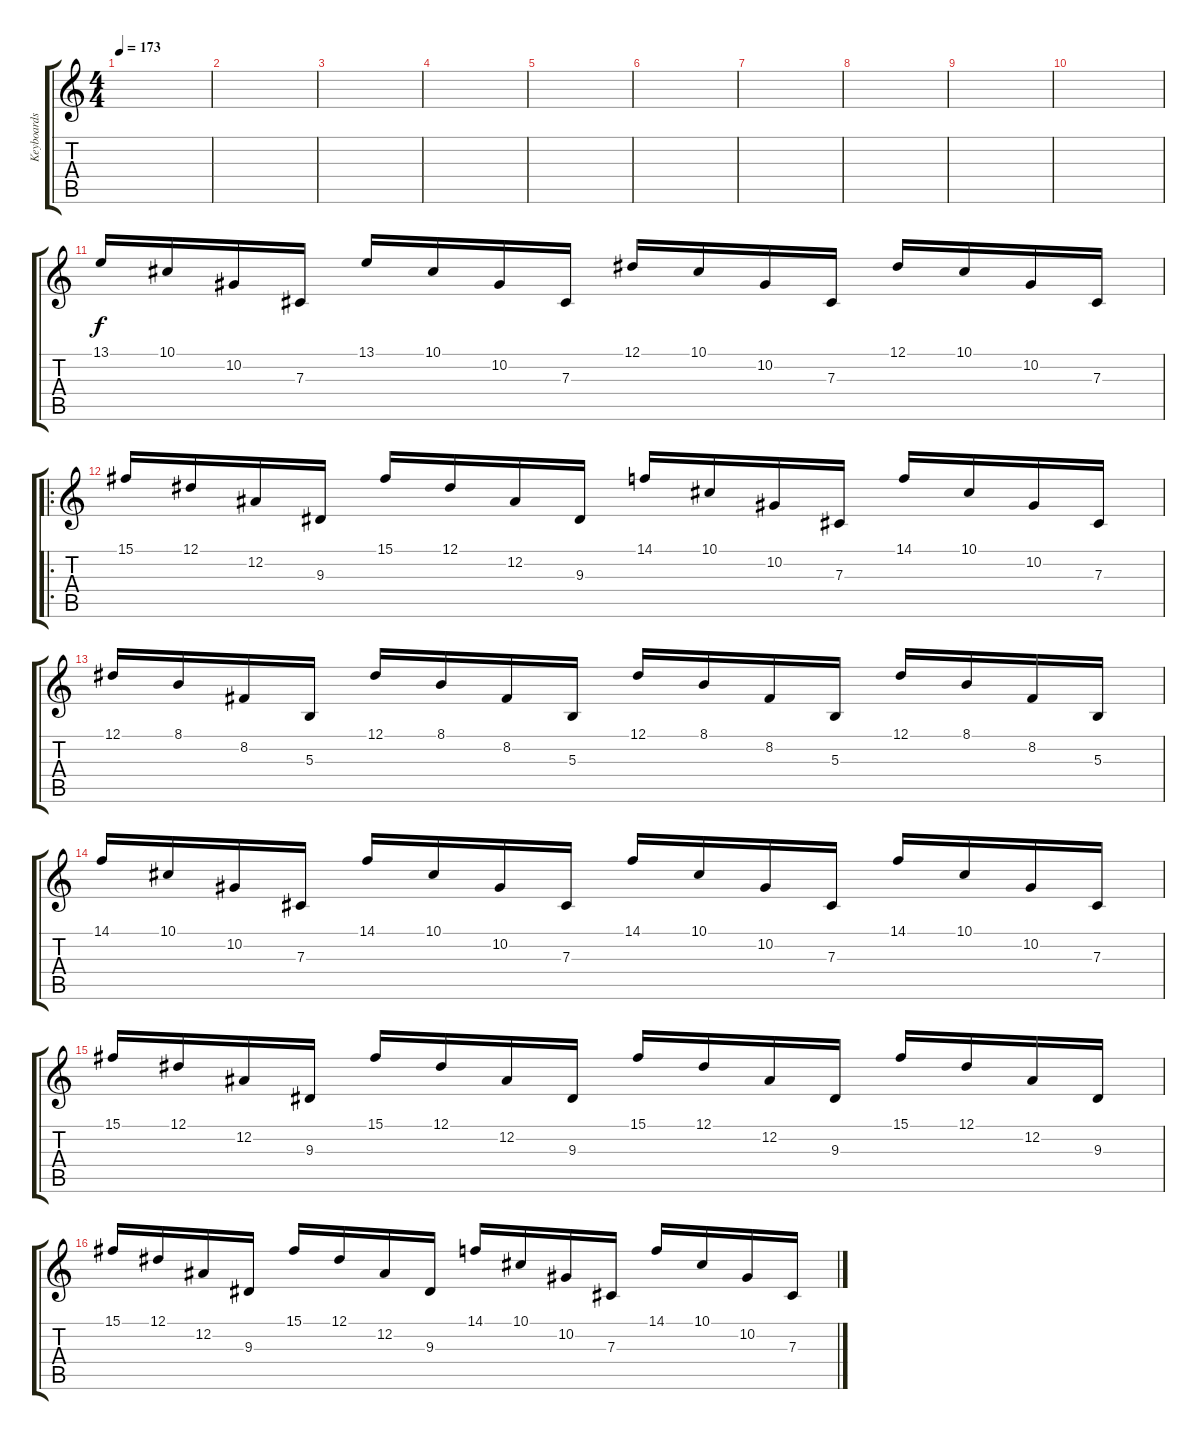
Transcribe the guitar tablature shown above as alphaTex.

\track ("Keyboards right hand" "Keyboards ") {instrument harpsichord}
\staff {score tabs}
\tuning (Eb4 Bb3 Gb3 Db3 Ab2 Eb2) {hide}
\ts (4 4)
\tempo 173
\clef g2
\ks c
|
|
|
|
|
|
|
|
|
|
13.1.16 10.1.16 10.2.16 7.3.16 13.1.16 10.1.16 10.2.16 7.3.16 12.1.16 10.1.16 10.2.16 7.3.16 12.1.16 10.1.16 10.2.16 7.3.16 |
\ro
15.1.16 12.1.16 12.2.16 9.3.16 15.1.16 12.1.16 12.2.16 9.3.16 14.1.16 10.1.16 10.2.16 7.3.16 14.1.16 10.1.16 10.2.16 7.3.16 |
12.1.16 8.1.16 8.2.16 5.3.16 12.1.16 8.1.16 8.2.16 5.3.16 12.1.16 8.1.16 8.2.16 5.3.16 12.1.16 8.1.16 8.2.16 5.3.16 |
14.1.16 10.1.16 10.2.16 7.3.16 14.1.16 10.1.16 10.2.16 7.3.16 14.1.16 10.1.16 10.2.16 7.3.16 14.1.16 10.1.16 10.2.16 7.3.16 |
15.1.16 12.1.16 12.2.16 9.3.16 15.1.16 12.1.16 12.2.16 9.3.16 15.1.16 12.1.16 12.2.16 9.3.16 15.1.16 12.1.16 12.2.16 9.3.16 |
15.1.16 12.1.16 12.2.16 9.3.16 15.1.16 12.1.16 12.2.16 9.3.16 14.1.16 10.1.16 10.2.16 7.3.16 14.1.16 10.1.16 10.2.16 7.3.16
